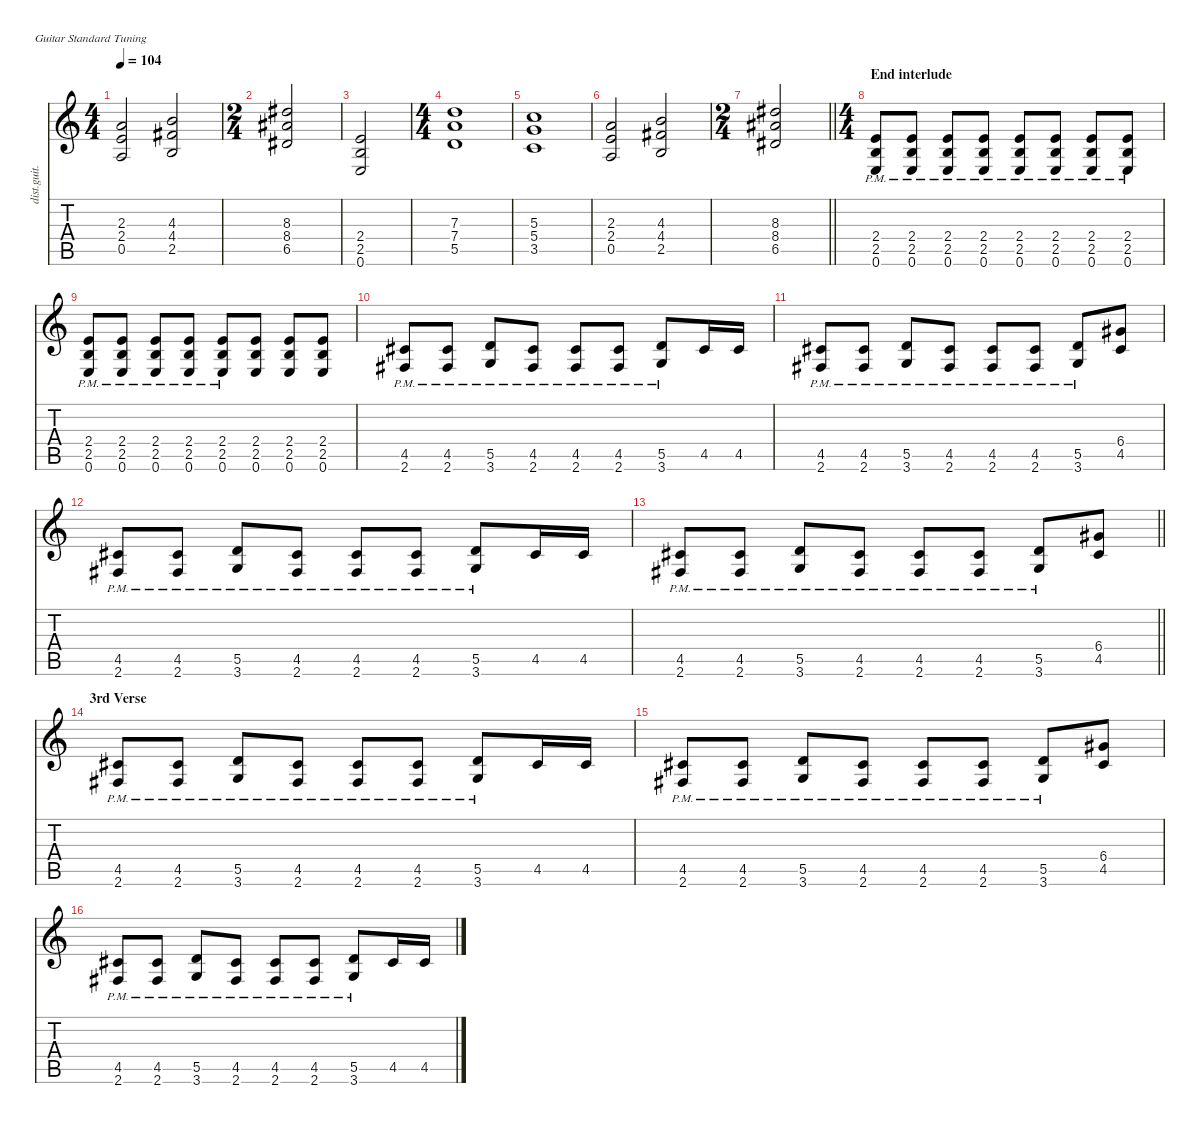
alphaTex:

\defaultSystemsLayout 4
\hideDynamics
\bracketExtendMode nobrackets
\track ("Kirk Hammett" "dist.guit.") {mute instrument distortionguitar}
\staff {score tabs}
\tuning (E4 B3 G3 D3 A2 E2)
\ts (4 4)
\tempo 104
\clef g2
\ks c
(2.3 2.4 0.5).2{dy f beam Up} (4.3 4.4{acc #} 2.5).2{beam Up} |
\ts (2 4)
\beaming (8 2 2)
(8.3{acc #} 8.4{acc #} 6.5{acc #}).2{beam Up} |
(2.4 2.5 0.6).2{beam Up} |
\ts (4 4)
\beaming (8 2 2 2 2)
(7.3 7.4 5.5).1{beam Up} |
(5.3 5.4 3.5).1{beam Up} |
(2.3 2.4 0.5).2{beam Up} (4.3 4.4{acc #} 2.5).2{beam Up} |
\ts (2 4)
\beaming (8 2 2)
\barLineRight lightlight
(8.3{acc #} 8.4{acc #} 6.5{acc #}).2{beam Up} |
\ts (4 4)
\beaming (8 2 2 2 2)
\section ("" "End interlude")
(2.4{pm} 2.5{pm} 0.6{pm}).8{dy fff beam Up} (2.4{pm} 2.5{pm} 0.6{pm}).8{beam Up} (2.4{pm} 2.5{pm} 0.6{pm}).8{beam Up} (2.4{pm} 2.5{pm} 0.6{pm}).8{beam Up} (2.4{pm} 2.5{pm} 0.6{pm}).8{beam Up} (2.4{pm} 2.5{pm} 0.6{pm}).8{beam Up} (2.4{pm} 2.5{pm} 0.6{pm}).8{beam Up} (2.4{pm} 2.5{pm} 0.6{pm}).8{beam Up} |
(2.4{pm} 2.5{pm} 0.6{pm}).8{beam Up} (2.4{pm} 2.5{pm} 0.6{pm}).8{beam Up} (2.4{pm} 2.5{pm} 0.6{pm}).8{beam Up} (2.4{pm} 2.5{pm} 0.6{pm}).8{beam Up} (2.4{pm} 2.5{pm} 0.6{pm}).8{beam Up} (2.4 2.5 0.6).8{beam Up} (2.4 2.5 0.6).8{beam Up} (2.4 2.5 0.6).8{beam Up} |
(4.5{pm acc #} 2.6{pm acc #}).8{beam Up} (4.5{pm acc #} 2.6{pm acc #}).8{beam Up} (5.5{pm} 3.6{pm}).8{dy f beam Up} (4.5{pm acc #} 2.6{pm acc #}).8{dy fff beam Up} (4.5{pm acc #} 2.6{pm acc #}).8{beam Up} (4.5{pm acc #} 2.6{pm acc #}).8{beam Up} (5.5{pm} 3.6{pm}).8{dy f beam Up} 4.5{acc #}.16{dy fff beam Up} 4.5{acc #}.16{beam Up} |
(4.5{pm acc #} 2.6{pm acc #}).8{beam Up} (4.5{pm acc #} 2.6{pm acc #}).8{beam Up} (5.5{pm} 3.6{pm}).8{beam Up} (4.5{pm acc #} 2.6{pm acc #}).8{beam Up} (4.5{pm acc #} 2.6{pm acc #}).8{beam Up} (4.5{pm acc #} 2.6{pm acc #}).8{beam Up} (5.5{pm} 3.6{pm}).8{beam Up} (6.4{acc #} 4.5{acc #}).8{beam Up} |
(4.5{pm acc #} 2.6{pm acc #}).8{beam Up} (4.5{pm acc #} 2.6{pm acc #}).8{beam Up} (5.5{pm} 3.6{pm}).8{dy f beam Up} (4.5{pm acc #} 2.6{pm acc #}).8{dy fff beam Up} (4.5{pm acc #} 2.6{pm acc #}).8{beam Up} (4.5{pm acc #} 2.6{pm acc #}).8{beam Up} (5.5{pm} 3.6{pm}).8{dy f beam Up} 4.5{acc #}.16{dy fff beam Up} 4.5{acc #}.16{beam Up} |
\barLineRight lightlight
(4.5{pm acc #} 2.6{pm acc #}).8{beam Up} (4.5{pm acc #} 2.6{pm acc #}).8{beam Up} (5.5{pm} 3.6{pm}).8{beam Up} (4.5{pm acc #} 2.6{pm acc #}).8{beam Up} (4.5{pm acc #} 2.6{pm acc #}).8{beam Up} (4.5{pm acc #} 2.6{pm acc #}).8{beam Up} (5.5{pm} 3.6{pm}).8{beam Up} (6.4{acc #} 4.5{acc #}).8{beam Up} |
\section ("" "3rd Verse")
(4.5{pm acc #} 2.6{pm acc #}).8{beam Up} (4.5{pm acc #} 2.6{pm acc #}).8{beam Up} (5.5{pm} 3.6{pm}).8{dy f beam Up} (4.5{pm acc #} 2.6{pm acc #}).8{dy fff beam Up} (4.5{pm acc #} 2.6{pm acc #}).8{beam Up} (4.5{pm acc #} 2.6{pm acc #}).8{beam Up} (5.5{pm} 3.6{pm}).8{dy f beam Up} 4.5{acc #}.16{dy fff beam Up} 4.5{acc #}.16{beam Up} |
(4.5{pm acc #} 2.6{pm acc #}).8{beam Up} (4.5{pm acc #} 2.6{pm acc #}).8{beam Up} (5.5{pm} 3.6{pm}).8{beam Up} (4.5{pm acc #} 2.6{pm acc #}).8{beam Up} (4.5{pm acc #} 2.6{pm acc #}).8{beam Up} (4.5{pm acc #} 2.6{pm acc #}).8{beam Up} (5.5{pm} 3.6{pm}).8{beam Up} (6.4{acc #} 4.5{acc #}).8{beam Up} |
(4.5{pm acc #} 2.6{pm acc #}).8{beam Up} (4.5{pm acc #} 2.6{pm acc #}).8{beam Up} (5.5{pm} 3.6{pm}).8{dy f beam Up} (4.5{pm acc #} 2.6{pm acc #}).8{dy fff beam Up} (4.5{pm acc #} 2.6{pm acc #}).8{beam Up} (4.5{pm acc #} 2.6{pm acc #}).8{beam Up} (5.5{pm} 3.6{pm}).8{dy f beam Up} 4.5{acc #}.16{dy fff beam Up} 4.5{acc #}.16{beam Up}
